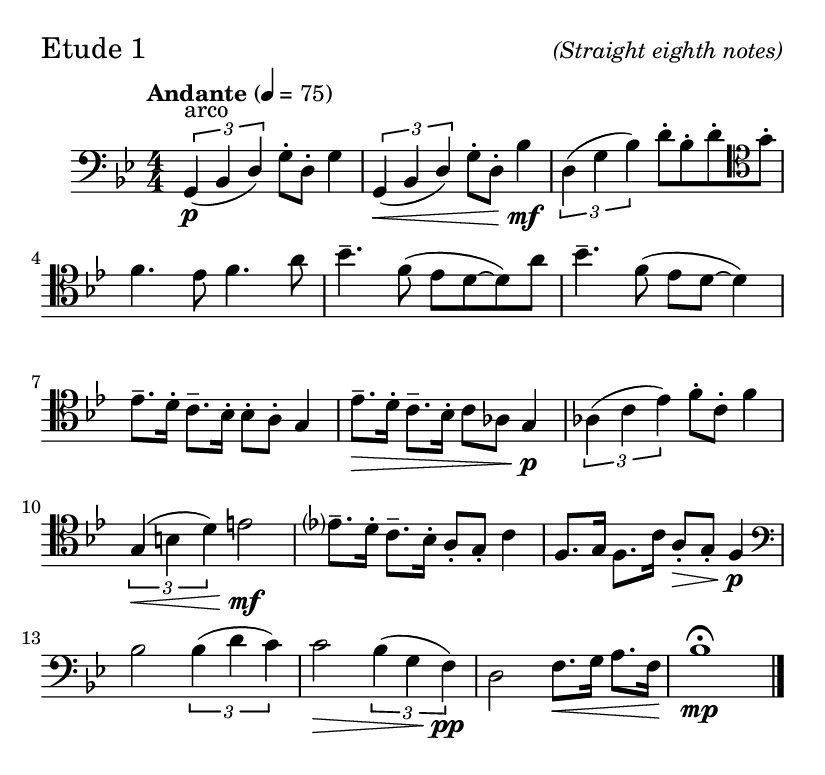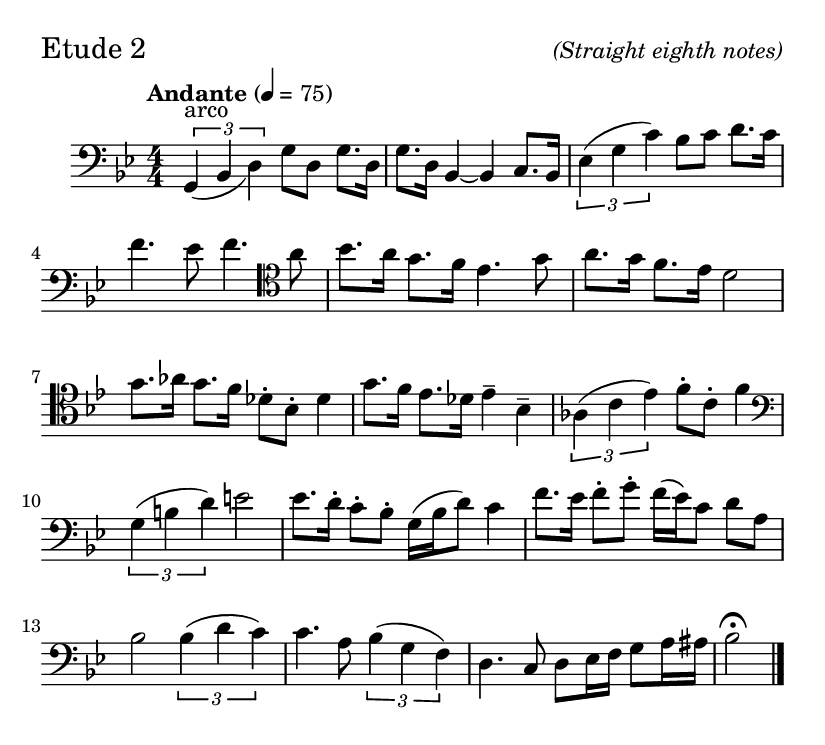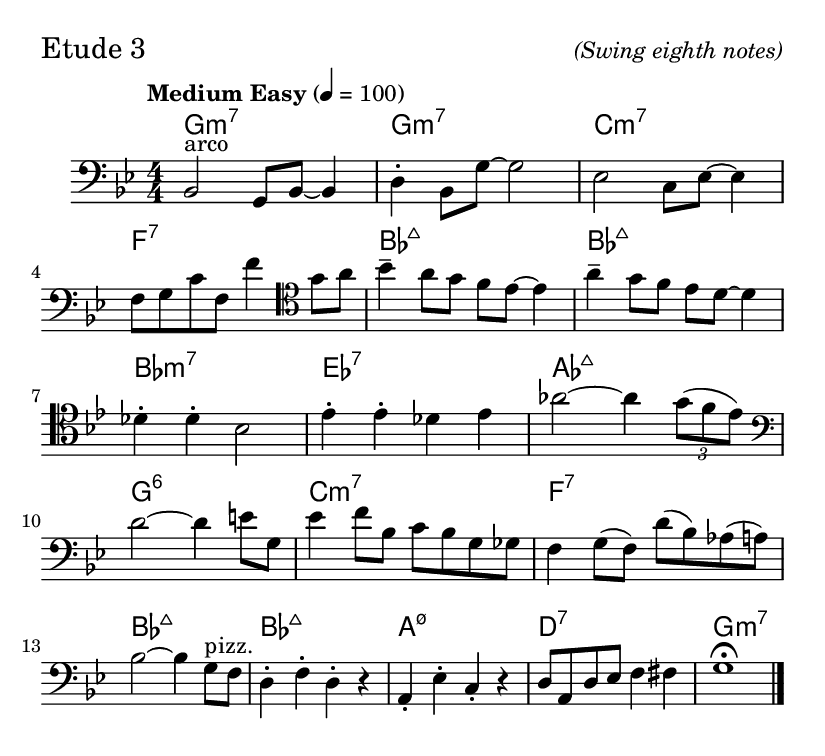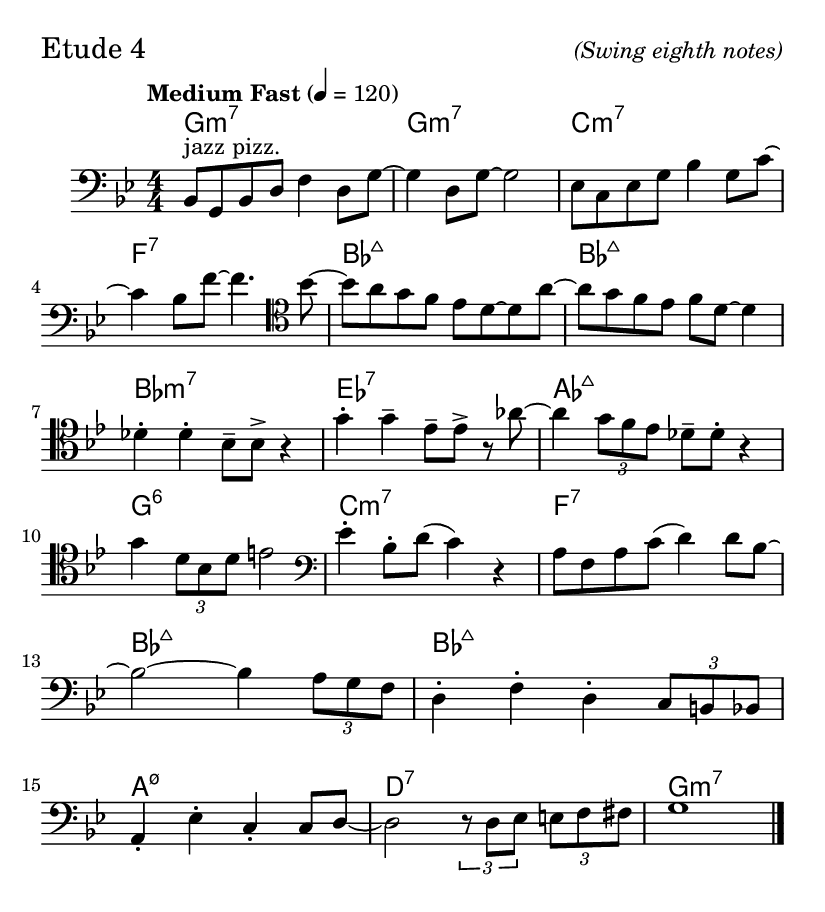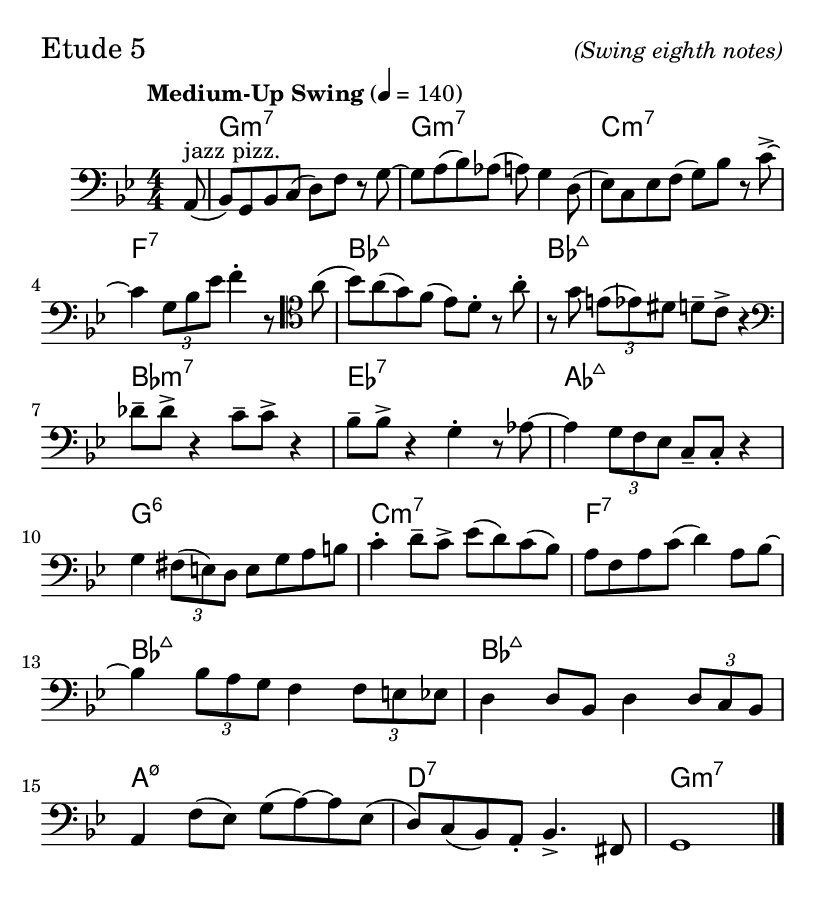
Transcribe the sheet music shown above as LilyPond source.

\header {
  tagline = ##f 
  %just to get rid of the tacky tagline
}

%______________________setting up the paper size and universal layout_______________
\paper {
  #(set-paper-size "half letter")
  #(define top-margin (* 0.75 in))
  %horizontal-shift = 6\mm
  max-systems-per-page = 6
  print-page-number = ##f
}
\layout {
  indent = 0.5\cm
  \context {
    \StaffGroup
    \override StaffGrouper.staff-staff-spacing.basic-distance = #4
  }
}

%________________The chord progression_______________________

theChords = \chordmode {
  g1:m7 g1:m7 c:m7 f:7
  bes:maj7 bes:maj7 bes:m7 ees:7
  aes:maj7 g:6 c:m7 f:7
  bes:maj7 bes:maj7 a:m7.5- d:7
  g:m7

}

%________________Etude 1_____________________________

\bookpart {
  \header {
   piece = \markup { \fontsize #2 "Etude 1" }
   opus = \markup { \italic "(Straight eighth notes)" }
  }
\score {
  \relative c' {
  %Notes for Etude 1
  \clef bass
  \key bes \major
  \tempo "Andante" 4 = 75
  \numericTimeSignature \time 4/4
  \slurDown
    \tuplet 3/2{g,4^\markup{"arco"}\p (bes \once \stemUp d)} g8\staccato d8\staccato g4 | \tuplet 3/2{g,4\< (bes \once \stemUp d)} g8\staccato d8\staccato bes'4\!\mf |
    \slurUp
    \tuplet 3/2{d,4 (g bes)} d8\staccato bes\staccato d\staccato \clef tenor  g\staccato |
    \break
    f4. ees8 f4. a8|
    bes4.\tenuto f8 (ees d8~d8) a'8 | bes4.\tenuto f8 (ees8 d8~d4) | 
    \break
    ees8.\tenuto d16\staccato c8.\tenuto bes16\staccato bes8\staccato a\staccato g4 |
    ees'8.\>\tenuto d16\staccato c8.\tenuto bes16\staccato c8 aes8 g4\!\p |
    \tuplet 3/2{aes4 (c ees)} f8\staccato c\staccato f4|
    \break
    \tuplet 3/2{g,4\< (b d)} e2\!\mf | ees?8.\tenuto d16\staccato c8.\tenuto bes16\staccato a8\staccato g\staccato c4 |
    f,8. g16 f8. c'16 a8\staccato\> g8\staccato f4\!\p | 
    \break
    \clef bass bes2 \tuplet 3/2{bes4 (d c)} |
    c2\> \tuplet 3/2{bes4 (g f\!\pp)} |d2 f8.\< g16 a8. f16 | bes1\!\mp\fermata \bar "|."
  }

  \layout {}
  \midi {}
}
}

%_________________Etude 2_________________________

\bookpart {
  \header {
   piece = \markup { \fontsize #2 "Etude 2" }
   opus = \markup { \italic "(Straight eighth notes)" }
  }
\score {
  \relative c {
  %Etude 2
  \clef bass
  \key bes \major
  \tempo "Andante" 4 = 75
  \numericTimeSignature \time 4/4
  \slurDown
  \tuplet 3/2{g4^\markup{"arco"} (bes d)} g8 d8 g8. d16| g8. d16 bes4~bes4 c8. bes16 | 
  \slurUp
  \tuplet 3/2{ees4 (g c)} bes8 c8 d8. c16|
  \break
   f4. ees8 f4. \clef tenor a8 |
   bes8. a16 g8. f16 ees4. g8 | a8. g16 f8. ees16 d2 |
   \break
   g8. aes16 g8. f16 des8\staccato bes\staccato des4 | g8. f16 ees8. des16 ees4\tenuto bes\tenuto |
   
   \tuplet 3/2{aes4 (c ees)} f8\staccato c8\staccato f4 |
   \break
    \clef bass \tuplet 3/2{g,4 (b d)} e2 |
   ees8. d16\staccato c8\staccato bes\staccato g16 (bes16 d8) c4 | f8. ees16 f8\staccato g\staccato f16 (ees16) c8 d8 a8 |
   \break
   bes2 \tuplet 3/2{bes4 (d c)} | c4. a8 \tuplet 3/2{bes4 (g f)} d4. c8d8 ees16 f16 g8 a16 ais16 |
   bes2\fermata \bar "|."
  }

  %\layout {}
  %\midi {}
}
}

%____________________Etude 3_________________
Notesthree = \relative c {
  %Etude 3
  \clef bass
  \key bes \major
  \numericTimeSignature \time 4/4
  \tempo "Medium Easy" 4 = 100
  bes2^\markup{"arco"} g8 bes8~bes4 | d4\staccato bes8 g'8~g2 | ees2 c8 ees8~ees4 |
  \break
  f8 g8 c8 f,8 f'4 \clef tenor g8 a8 |
  bes4\tenuto a8 g8 f8 ees8~ees4 | a4\tenuto g8 f8 ees8 d8~d4 | 
  \break
  des4\staccato des4\staccato bes2 | ees4\staccato ees4\staccato des4  ees4 |
  aes2~aes4 \tuplet 3/2 {g8 (f8 ees)} |
  \break
   \clef bass d2~d4 e8 g,8 |
  ees'4 f8 bes,8 c8 bes8 g8 ges8 | f4 g8 (f8) d'8 (bes) aes (a) |
  \break
  bes2~bes4 g8^\markup{"pizz."} f8 | d4\staccato f\staccato  d4\staccato r4 | a4\staccato ees'\staccato c\staccato  r4 |
  d8 a8 d8 ees8 f4 fis4 |
  g1\fermata \bar "|."
  }


\bookpart {
  \header {
   piece = \markup { \fontsize #2 "Etude 3" }
   opus = \markup { \italic "(Swing eighth notes)" }
  }
\score {
  <<
    \new ChordNames {
      %\set chordChanges = ##t
      \theChords
    }
    \new Staff \Notesthree
  >>

  %\layout {}
  %\midi {}
}
}


%_____________________Etude 4_____________________________
Notesfour = \relative c' {
  %Etude 4
  \clef bass
  \key bes \major
  \tempo "Medium Fast" 4 = 120
   \numericTimeSignature \time 4/4
  bes,8^\markup{"jazz pizz."} g8 bes8 d8 f4 d8 g~|g4 d8 g8~g2 | ees8 c8 ees g8 bes4 g8 c8~|
  \break
   c4 bes8 f'8~f4. \clef tenor bes8~|
  bes8 a8 g f ees d8~d8 a'8~|a8 g8 f8 ees8 f8 d8~d4 |
  \break
   des4\staccato des4\staccato bes8\tenuto bes8\accent r4 | g'4\staccato g4\tenuto ees8\tenuto ees\accent r8 aes8~|
   aes4 \tuplet 3/2{g8 f ees} des8\tenuto des8\staccato r4 |
   \break
  g4 \tuplet 3/2{d8 bes d} e2 |
   \clef bass ees4\staccato bes8\staccato d8 (c4) r4 | a8 f8 a8 c8 (d4) d8 bes~ |
   \break
   bes2~bes4 \tuplet 3/2{a8 g8 f8} |d4\staccato f4\staccato d4\staccato \tuplet 3/2{c8 b bes} |
   \break
   a4\staccato ees'\staccato c4\staccato c8 d8~| d2 \tuplet 3/2{r8 d8 ees8} \tuplet 3/2{e8 f fis} |
   g1 \bar "|."
    }

\bookpart {
  \header {
   piece = \markup { \fontsize #2 "Etude 4" }
   opus = \markup { \italic "(Swing eighth notes)" }
  }
\score {
  <<
    \new ChordNames {
      %\set chordChanges = ##t
      \theChords
    }
    \new Staff \Notesfour
  >>


  %\layout {}
  %\midi {}
}
}

%_____________________Etude 5____________________________

Notesfive =  \relative c {
  %Etude 5
  \clef bass
  \key bes \major
  \numericTimeSignature \time 4/4
  \tempo "Medium-Up Swing" 4 = 140
    \partial 8 (a8^\markup{"jazz pizz."} bes8) g bes c (d) f r8 g8~|g8 a8 (bes) aes (a) g4 d8 (ees8) c ees8 f8 (g8) bes8 r8 c8\accent~|
    \break
    c4 \tuplet 3/2 {g8 bes ees} f4\staccato r8 
    \clef tenor
    a8
    (bes8) a8 (g8) f8 (ees) d8\staccato r8 a'\staccato | r8 g \tuplet 3/2{e8 (ees8) dis} d8\tenuto c8\accent r4 |
    \break
    \clef bass des8\tenuto des8\accent r4  c8\tenuto c8\accent r4 | 
    bes8\tenuto bes8\accent r4 g4\staccato r8 aes8~| aes4 \tuplet 3/2 {g8 f8 ees} c8\tenuto c8\staccato r4 |
    \break
    g'4 \tuplet 3/2 {fis8 (e) d} e8 g8 a8 b8 | c4\staccato d8\tenuto c8\accent ees8 (d8) c8 (bes8) |
    a8 f8 a8 c8 (d4) a8 bes8~|
    \break
    bes4 \tuplet 3/2{bes8 a8 g8} f4 \tuplet 3/2{f8 e ees} |
    d4 d8 bes8 d4 \tuplet 3/2{d8 c8 bes8} |
    \break
    a4 f'8 (ees8) g (a)~a8 ees (d8) c8 (bes8) a\staccato bes4.\accent fis8 
    g1 \bar "|."
    }

theChordsfive = \chordmode {
  \once \omit r8 g1:m7 g1:m7 c:m7 f:7
  bes:maj7 bes:maj7 bes:m7 ees:7
  aes:maj7 g:6 c:m7 f:7
  bes:maj7 bes:maj7 a:m7.5- d:7
  g:m7
}


\bookpart {
  \header {
   piece = \markup { \fontsize #2 "Etude 5" }
   opus = \markup { \italic "(Swing eighth notes)" }
  }
\score {
  <<
    \new ChordNames {
      %\set chordChanges = ##t
      \theChordsfive
    }
    \new Staff \Notesfive
  >>

  %\layout {}
  %\midi {}
}
}